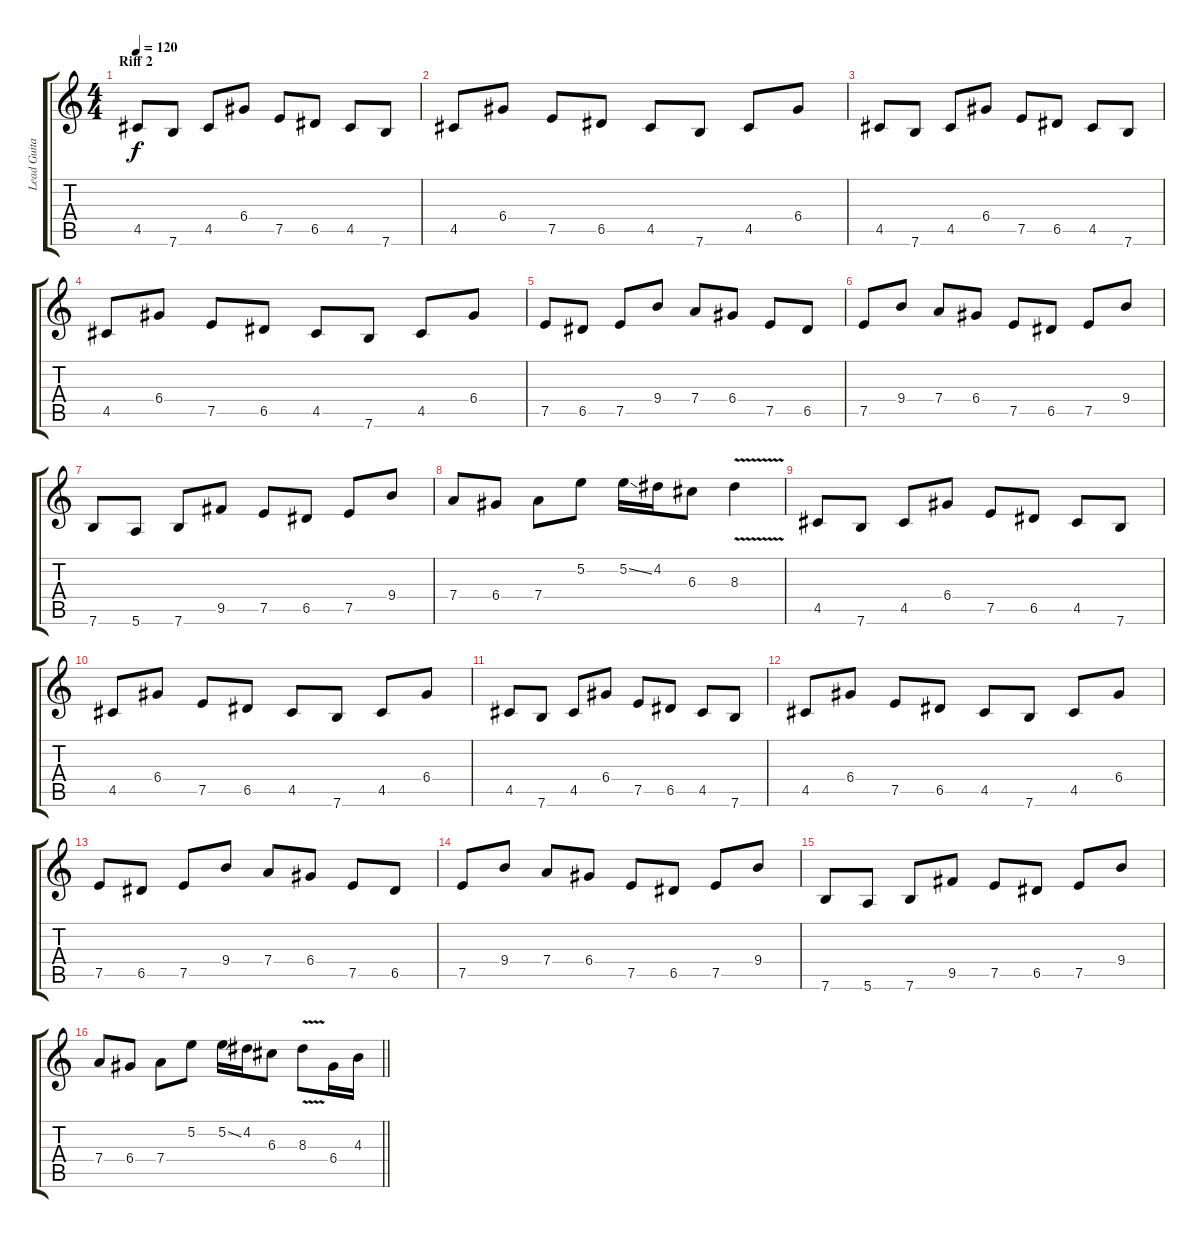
\track ("Lead Guitar" "Lead Guita") {instrument overdrivenguitar}
\staff {score tabs}
\tuning (E4 B3 G3 D3 A2 E2) {hide}
\ts (4 4)
\section ("" "Riff 2")
\tempo 120
\clef g2
\ks c
4.5.8{dy f balance 8} 7.6.8 4.5.8 6.4.8 7.5.8 6.5.8 4.5.8 7.6.8 |
4.5.8 6.4.8 7.5.8 6.5.8 4.5.8 7.6.8 4.5.8 6.4.8 |
4.5.8 7.6.8 4.5.8 6.4.8 7.5.8 6.5.8 4.5.8 7.6.8 |
4.5.8 6.4.8 7.5.8 6.5.8 4.5.8 7.6.8 4.5.8 6.4.8 |
7.5.8 6.5.8 7.5.8 9.4.8 7.4.8 6.4.8 7.5.8 6.5.8 |
7.5.8 9.4.8 7.4.8 6.4.8 7.5.8 6.5.8 7.5.8 9.4.8 |
7.6.8 5.6.8 7.6.8 9.5.8 7.5.8 6.5.8 7.5.8 9.4.8 |
7.4.8 6.4.8 7.4.8 5.2.8 5.2{ss}.16 4.2.16 6.3.8 8.3{v}.4 |
4.5.8 7.6.8 4.5.8 6.4.8 7.5.8 6.5.8 4.5.8 7.6.8 |
4.5.8 6.4.8 7.5.8 6.5.8 4.5.8 7.6.8 4.5.8 6.4.8 |
4.5.8 7.6.8 4.5.8 6.4.8 7.5.8 6.5.8 4.5.8 7.6.8 |
4.5.8 6.4.8 7.5.8 6.5.8 4.5.8 7.6.8 4.5.8 6.4.8 |
7.5.8 6.5.8 7.5.8 9.4.8 7.4.8 6.4.8 7.5.8 6.5.8 |
7.5.8 9.4.8 7.4.8 6.4.8 7.5.8 6.5.8 7.5.8 9.4.8 |
7.6.8 5.6.8 7.6.8 9.5.8 7.5.8 6.5.8 7.5.8 9.4.8 |
\barLineRight lightlight
7.4.8 6.4.8 7.4.8 5.2.8 5.2{ss}.16 4.2.16 6.3.8 8.3{v}.8 6.4.16 4.3.16
